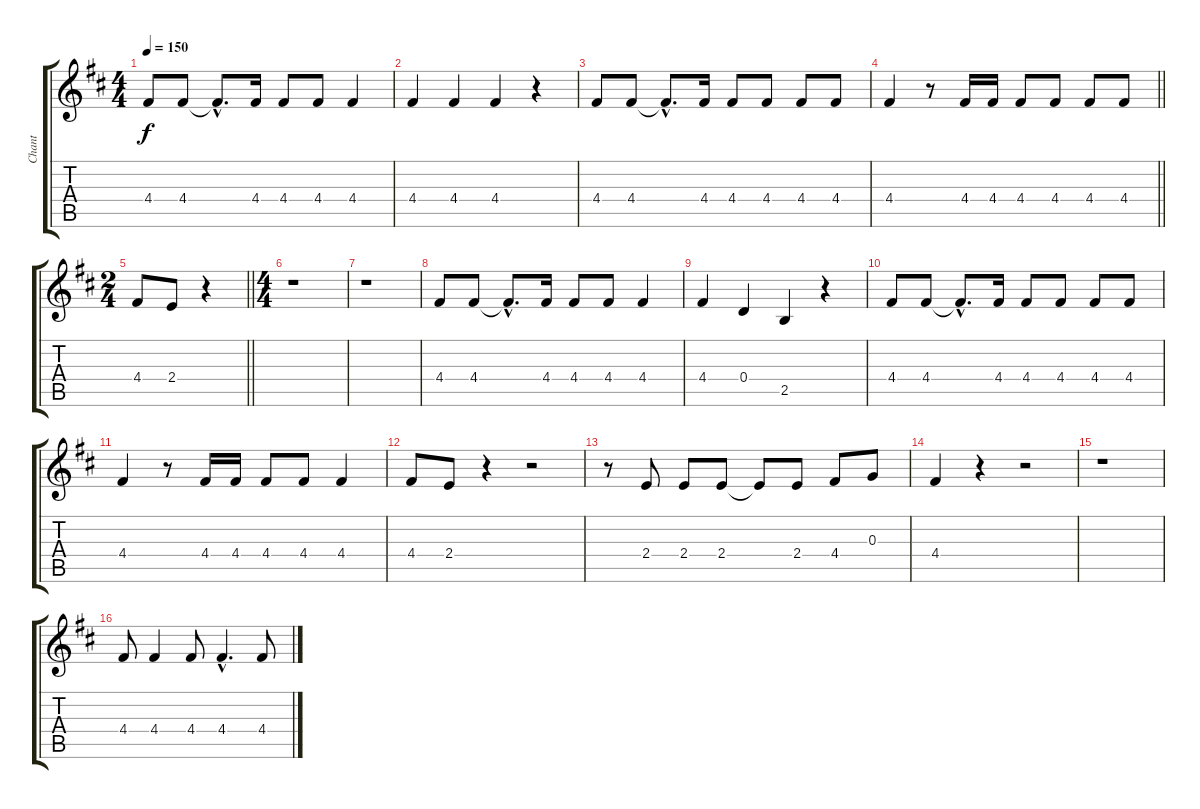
\track ("Chant" "Chant") {instrument electricguitarmuted}
\staff {score tabs}
\tuning (E4 B3 G3 D3 A2 E2) {hide}
\ts (4 4)
\tempo 150
\clef g2
\ks d
4.4.8{dy f instrument electricguitarmuted} 4.4.8 4.4{hac t}.8{d} 4.4.16 4.4.8 4.4.8 4.4.4 |
4.4.4 4.4.4 4.4.4 r.4 |
4.4.8 4.4.8 4.4{hac t}.8{d} 4.4.16 4.4.8 4.4.8 4.4.8 4.4.8 |
\barLineRight lightlight
4.4.4 r.8 4.4.16 4.4.16 4.4.8 4.4.8 4.4.8 4.4.8 |
\ts (2 4)
\barLineRight lightlight
4.4.8 2.4.8 r.4 |
\ts (4 4)
r.1 |
r.1 |
4.4.8 4.4.8 4.4{hac t}.8{d} 4.4.16 4.4.8 4.4.8 4.4.4 |
4.4.4 0.4.4 2.5.4 r.4 |
4.4.8 4.4.8 4.4{hac t}.8{d} 4.4.16 4.4.8 4.4.8 4.4.8 4.4.8 |
4.4.4 r.8 4.4.16 4.4.16 4.4.8 4.4.8 4.4.4 |
4.4.8 2.4.8 r.4 r.2 |
r.8 2.4.8 2.4.8 2.4.8 2.4{t}.8 2.4.8 4.4.8 0.3.8 |
4.4.4 r.4 r.2 |
r.1 |
4.4.8 4.4.4 4.4.8 4.4{hac}.4{d} 4.4.8
